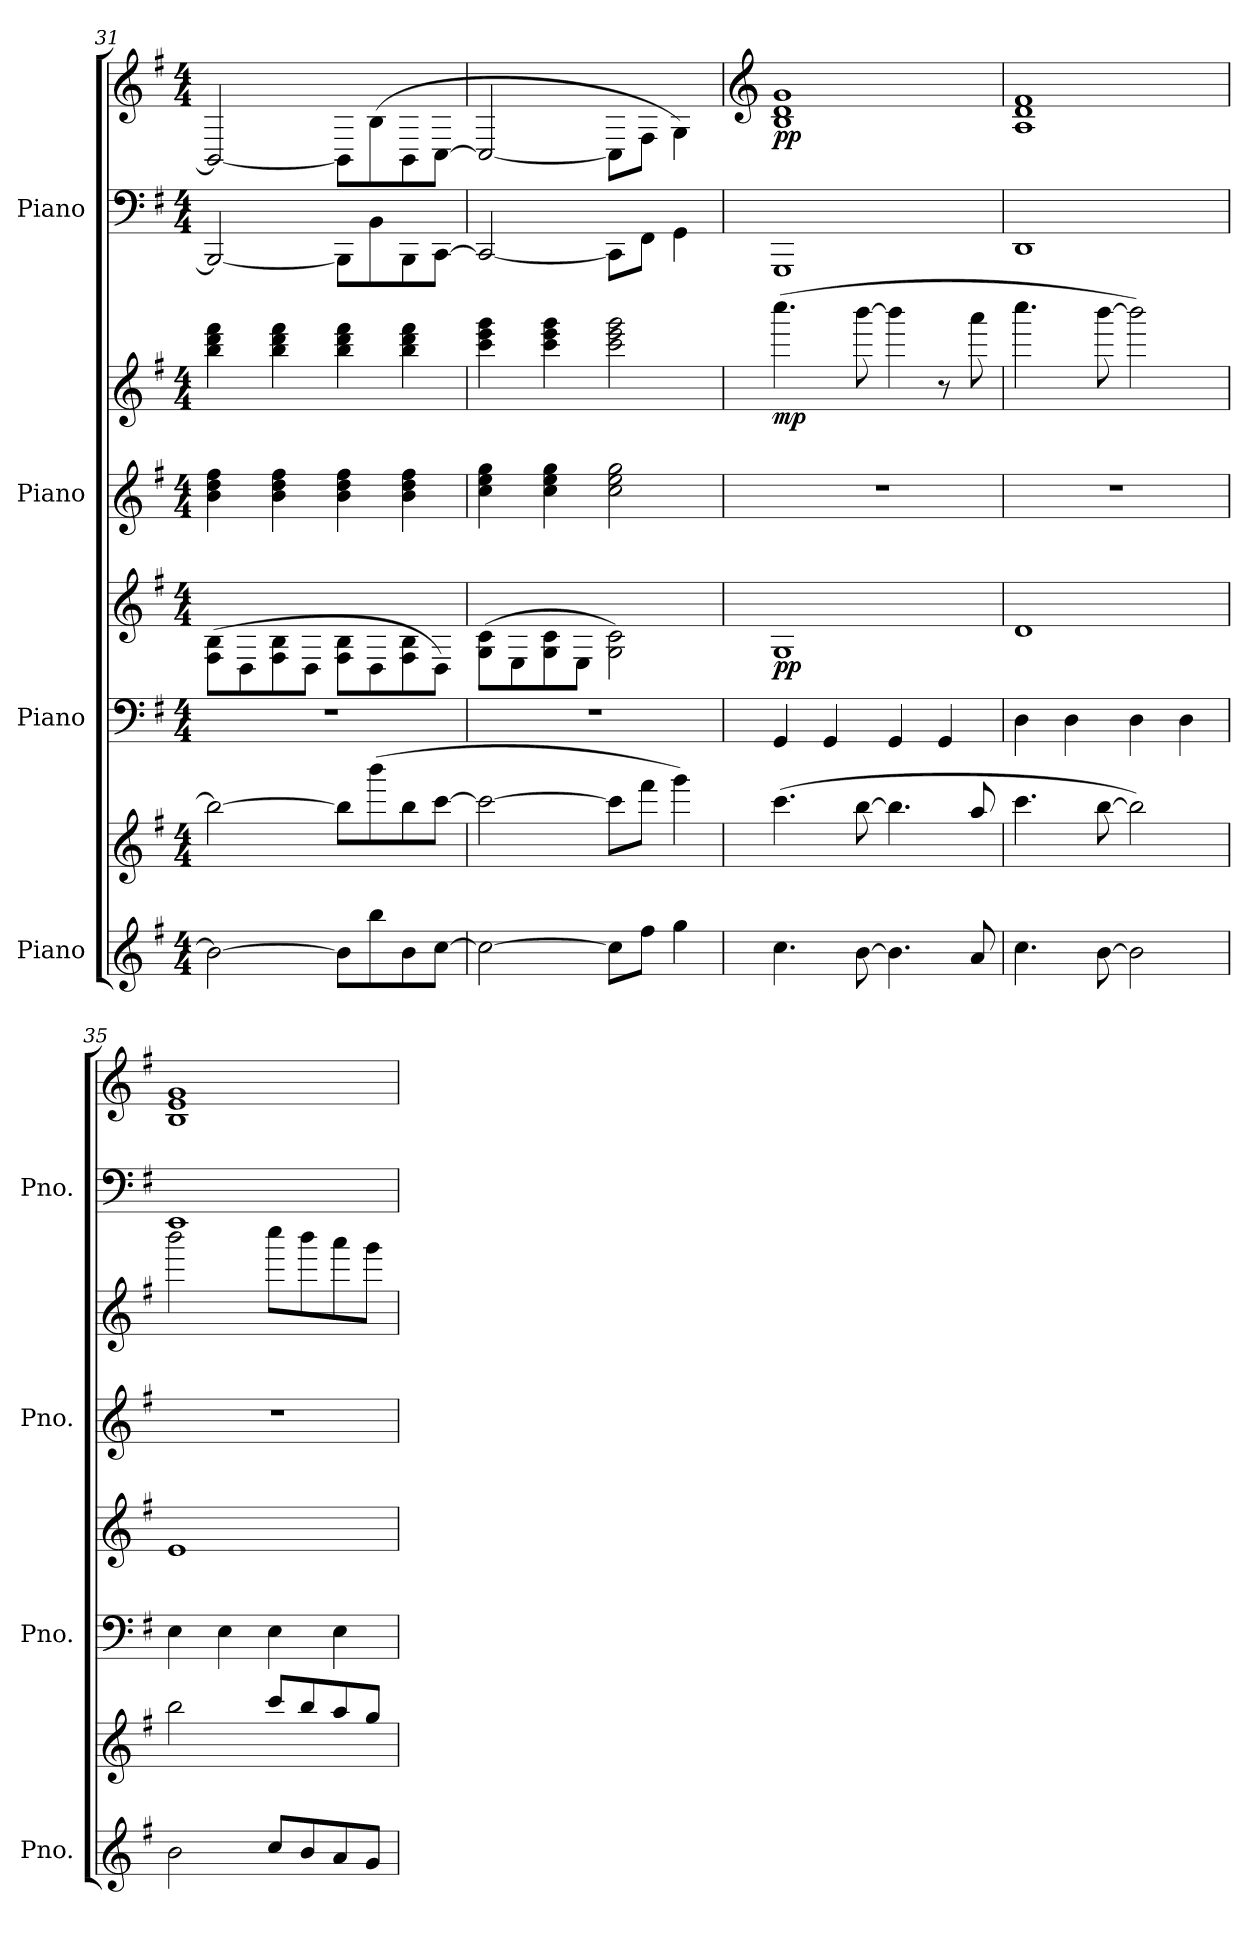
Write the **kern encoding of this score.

**kern	**kern	**kern	**kern	**dynam	**kern	**kern	**dynam	**kern	**kern	**dynam
*part4	*part4	*part3	*part3	*part3	*part2	*part2	*part2	*part1	*part1	*part1
*staff8	*staff7	*staff6	*staff5	*staff5/6	*staff4	*staff3	*staff3/4	*staff2	*staff1	*staff1/2
*I"Piano	*	*I"Piano	*	*	*I"Piano	*	*	*I"Piano	*	*
*I'Pno.	*	*I'Pno.	*	*	*I'Pno.	*	*	*I'Pno.	*	*
*clefG2	*clefG2	*clefF4	*clefG2	*	*clefG2	*clefG2	*	*clefF4	*clefG2	*
*k[f#]	*k[f#]	*k[f#]	*k[f#]	*	*k[f#]	*k[f#]	*	*k[f#]	*k[f#]	*
*M4/4	*M4/4	*M4/4	*M4/4	*	*M4/4	*M4/4	*	*M4/4	*M4/4	*
=31	=31	=31	=31	=31	=31	=31	=31	=31	=31	=31
2b\_	2bb\_	1r	(>8F#\ 8B\L	.	4b\ 4dd\ 4ff#\	4bb\ 4ddd\ 4fff#\	.	2BBB/_	2BB/_	.
.	.	.	8D\	.	.	.	.	.	.	.
.	.	.	8F#\ 8B\	.	4b\ 4dd\ 4ff#\	4bb\ 4ddd\ 4fff#\	.	.	.	.
.	.	.	8D\J	.	.	.	.	.	.	.
8b\L]	8bb\L]	.	8F#\ 8B\L	.	4b\ 4dd\ 4ff#\	4bb\ 4ddd\ 4fff#\	.	8BBB\L]	8BB\L]	.
8bb\	(>8bbb\	.	8D\	.	.	.	.	8BB\	(>8B\	.
8b\	8bb\	.	8F#\ 8B\	.	4b\ 4dd\ 4ff#\	4bb\ 4ddd\ 4fff#\	.	8BBB\	8BB\	.
[8cc\J	[8ccc\J	.	8D\J)	.	.	.	.	[8CC\J	[8C\J	.
=32	=32	=32	=32	=32	=32	=32	=32	=32	=32	=32
2cc\_	2ccc\_	1r	(>8G\ 8c\L	.	4cc\ 4ee\ 4gg\	4ccc\ 4eee\ 4ggg\	.	2CC/_	2C/_	.
.	.	.	8E\	.	.	.	.	.	.	.
.	.	.	8G\ 8c\	.	4cc\ 4ee\ 4gg\	4ccc\ 4eee\ 4ggg\	.	.	.	.
.	.	.	8E\J	.	.	.	.	.	.	.
8cc\L]	8ccc\L]	.	2G\ 2c\)	.	2cc\ 2ee\ 2gg\	2ccc\ 2eee\ 2ggg\	.	8CC\L]	8C\L]	.
8ff#\J	8fff#\J	.	.	.	.	.	.	8FF#\J	8F#\J	.
4gg\	4ggg\)	.	.	.	.	.	.	4GG\	4G\)	.
!!LO:PB:g=z
=33	=33	=33	=33	=33	=33	=33	=33	=33	=33	=33
*	*	*	*	*	*	*	*	*	*clefG2	*
!	!	!	!	!LO:DY:b	!	!	!LO:DY:b	!	!	!LO:DY:b
4.cc\	(>4.ccc\	4GG/	1G	pp	1r	(>4.cccc\	mp	1GGG	1B 1d 1g	pp
.	.	4GG/	.	.	.	.	.	.	.	.
[8b\	[8bb\	.	.	.	.	[8bbb\	.	.	.	.
4.b\]	4.bb\]	4GG/	.	.	.	4bbb\]	.	.	.	.
.	.	4GG/	.	.	.	8r	.	.	.	.
8a/	8aa/	.	.	.	.	8aaa\	.	.	.	.
=34	=34	=34	=34	=34	=34	=34	=34	=34	=34	=34
4.cc\	4.ccc\	4D\	1d	.	1r	4.cccc\	.	1DD	1A 1d 1f#	.
.	.	4D\	.	.	.	.	.	.	.	.
[8b\	[8bb\	.	.	.	.	[8bbb\	.	.	.	.
2b\]	2bb\])	4D\	.	.	.	2bbb\])	.	.	.	.
.	.	4D\	.	.	.	.	.	.	.	.
=35	=35	=35	=35	=35	=35	=35	=35	=35	=35	=35
2b\	2bb\	4E\	1e	.	1r	2bbb\	.	1EE	1B 1e 1g	.
.	.	4E\	.	.	.	.	.	.	.	.
8cc/L	8ccc/L	4E\	.	.	.	8cccc\L	.	.	.	.
8b/	8bb/	.	.	.	.	8bbb\	.	.	.	.
8a/	8aa/	4E\	.	.	.	8aaa\	.	.	.	.
8g/J	8gg/J	.	.	.	.	8ggg\J	.	.	.	.
=	=	=	=	=	=	=	=	=	=	=
*-	*-	*-	*-	*-	*-	*-	*-	*-	*-	*-
